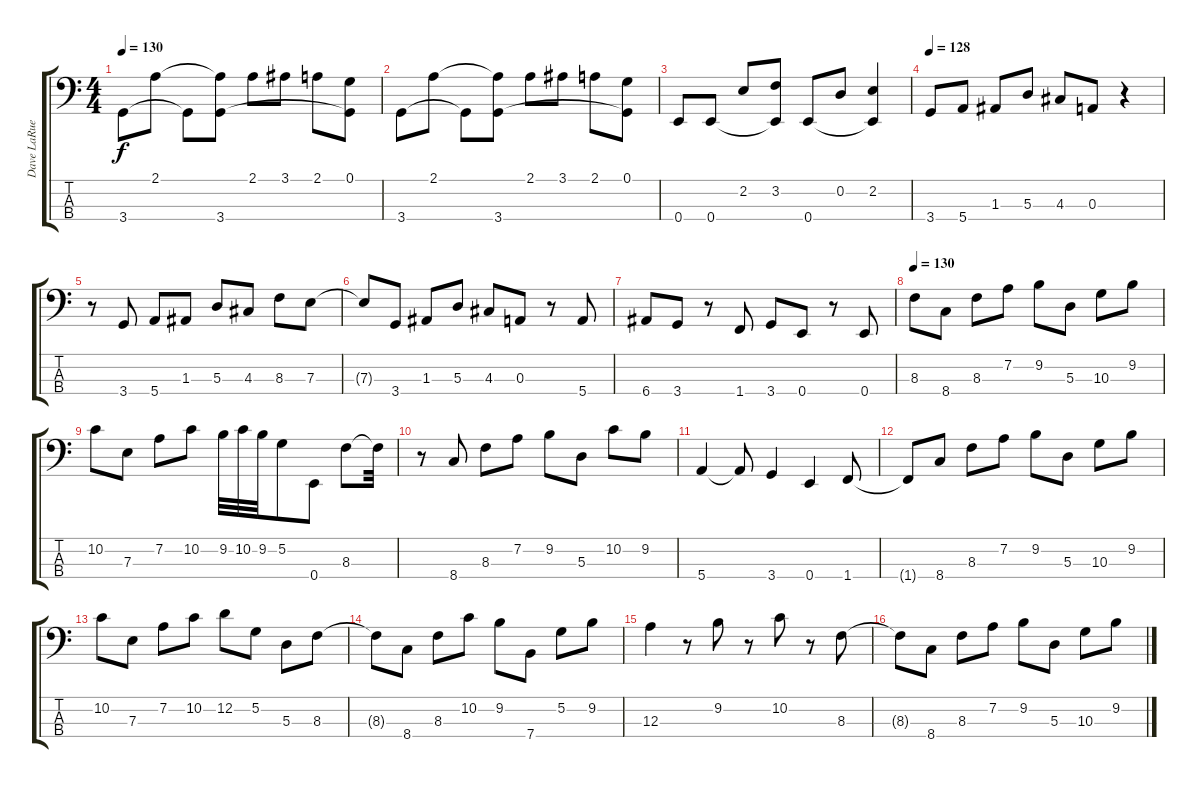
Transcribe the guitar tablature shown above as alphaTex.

\track ("Dave LaRue" "Dave LaRue") {instrument electricbassfinger}
\staff {score tabs}
\tuning (G2 D2 A1 E1) {hide}
\ts (4 4)
\tempo 130
\clef f4
\ks c
3.4.8{dy f} 2.1.8 3.4{t}.8 (2.1{t} 3.4).8 2.1.8 3.1.8 2.1.8 (0.1 3.4{t}).8 |
3.4.8 2.1.8 3.4{t}.8 (2.1{t} 3.4).8 2.1.8 3.1.8 2.1.8 (0.1 3.4{t}).8 |
0.4.8 0.4.8 2.2.8 (3.2 0.4{t}).8 0.4.8 0.2.8 (2.2 0.4{t}).4 |
\tempo 128
3.4.8 5.4.8 1.3.8 5.3.8 4.3.8 0.3.8 r.4 |
r.8 3.4.8 5.4.8 1.3.8 5.3.8 4.3.8 8.3.8 7.3.8 |
7.3{t}.8 3.4.8 1.3.8 5.3.8 4.3.8 0.3.8 r.8 5.4.8 |
6.4.8 3.4.8 r.8 1.4.8 3.4.8 0.4.8 r.8 0.4.8 |
\tempo 130
8.3.8 8.4.8 8.3.8 7.2.8 9.2.8 5.3.8 10.3.8 9.2.8 |
10.2.8 7.3.8 7.2.8 10.2.8 9.2.32 10.2.32 9.2.32 5.2.8 0.4.8 8.3.8 8.3{t}.32 |
r.8 8.4.8 8.3.8 7.2.8 9.2.8 5.3.8 10.2.8 9.2.8 |
5.4.4 5.4{t}.8 3.4.4 0.4.4 1.4.8 |
1.4{t}.8 8.4.8 8.3.8 7.2.8 9.2.8 5.3.8 10.3.8 9.2.8 |
10.2.8 7.3.8 7.2.8 10.2.8 12.2.8 5.2.8 5.3.8 8.3.8 |
8.3{t}.8 8.4.8 8.3.8 10.2.8 9.2.8 7.4.8 5.2.8 9.2.8 |
12.3.4 r.8 9.2.8 r.8 10.2.8 r.8 8.3.8 |
8.3{t}.8 8.4.8 8.3.8 7.2.8 9.2.8 5.3.8 10.3.8 9.2.8
